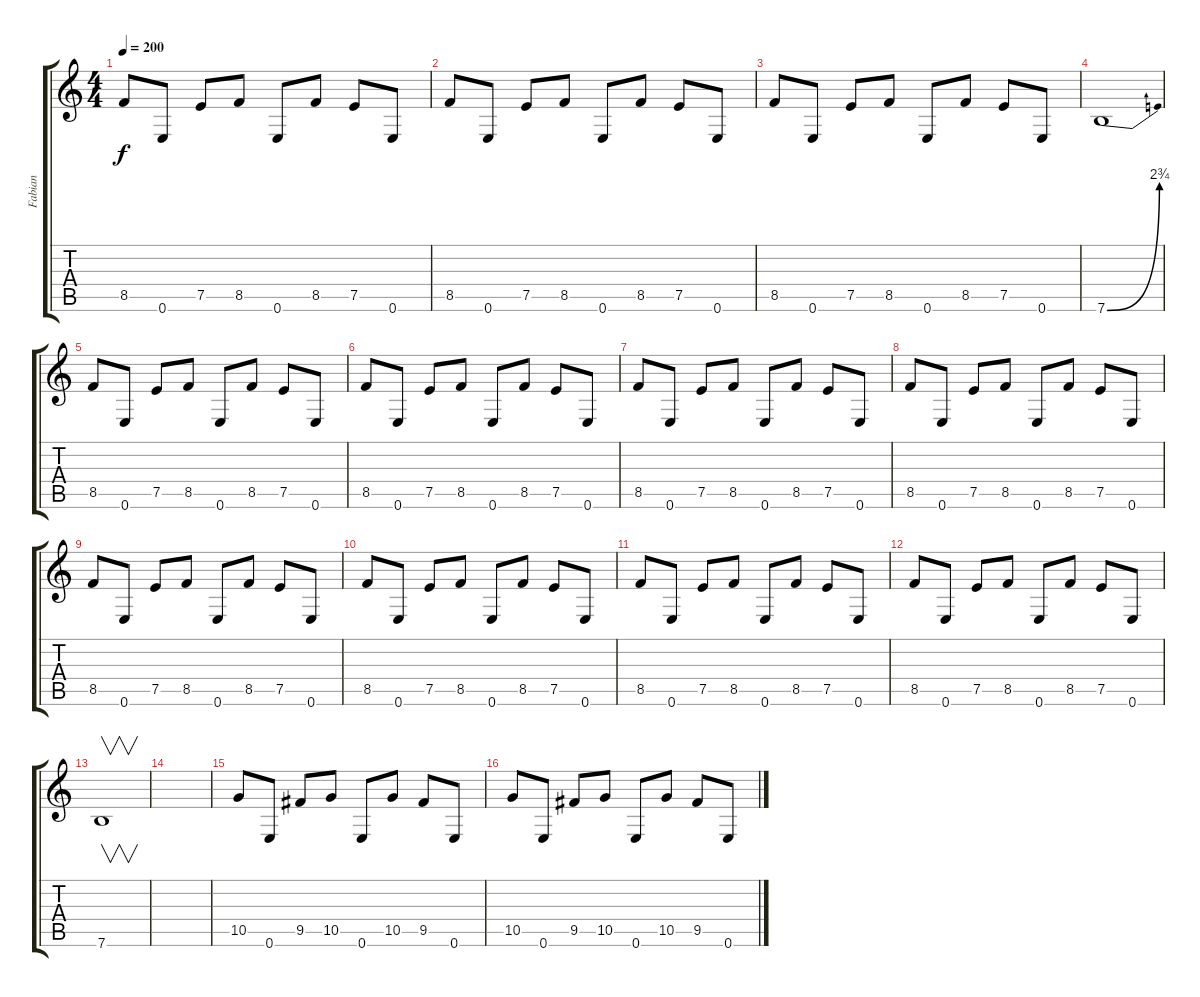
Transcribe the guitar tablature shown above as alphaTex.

\track ("Fabian" "Fabian") {instrument distortionguitar}
\staff {score tabs}
\tuning (E4 B3 G3 D3 A2 E2) {hide}
\ts (4 4)
\tempo 200
\clef g2
\ks c
8.5.8{dy f} 0.6.8 7.5.8 8.5.8 0.6.8 8.5.8 7.5.8 0.6.8 |
8.5.8 0.6.8 7.5.8 8.5.8 0.6.8 8.5.8 7.5.8 0.6.8 |
8.5.8 0.6.8 7.5.8 8.5.8 0.6.8 8.5.8 7.5.8 0.6.8 |
7.6{be (bend 0 0 60 11)}.1 |
8.5.8 0.6.8 7.5.8 8.5.8 0.6.8 8.5.8 7.5.8 0.6.8 |
8.5.8 0.6.8 7.5.8 8.5.8 0.6.8 8.5.8 7.5.8 0.6.8 |
8.5.8 0.6.8 7.5.8 8.5.8 0.6.8 8.5.8 7.5.8 0.6.8 |
8.5.8{volume 5} 0.6.8 7.5.8 8.5.8 0.6.8 8.5.8 7.5.8 0.6.8 |
8.5.8 0.6.8 7.5.8 8.5.8 0.6.8 8.5.8 7.5.8 0.6.8 |
8.5.8 0.6.8 7.5.8 8.5.8 0.6.8 8.5.8 7.5.8 0.6.8 |
8.5.8 0.6.8 7.5.8 8.5.8 0.6.8 8.5.8 7.5.8 0.6.8 |
8.5.8 0.6.8 7.5.8 8.5.8 0.6.8 8.5.8 7.5.8 0.6.8 |
7.6.1{v} |
|
10.5.8 0.6.8 9.5.8 10.5.8 0.6.8 10.5.8 9.5.8 0.6.8 |
10.5.8 0.6.8 9.5.8 10.5.8 0.6.8 10.5.8 9.5.8 0.6.8
